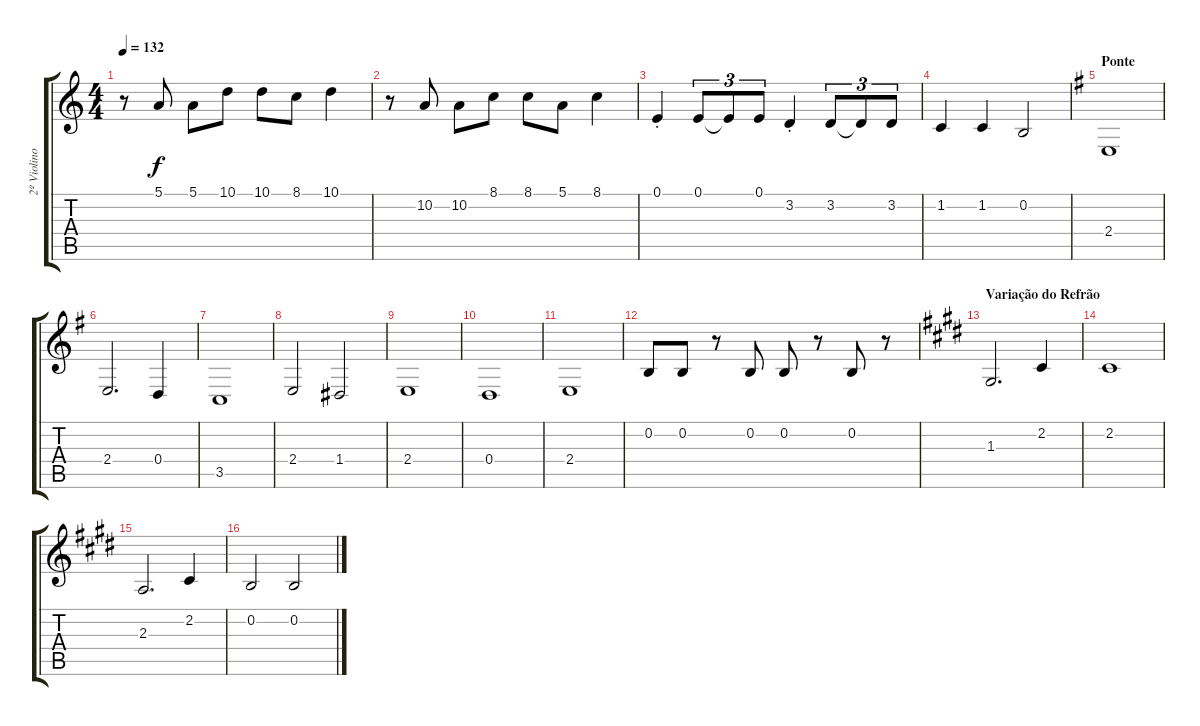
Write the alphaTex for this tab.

\track ("2º Violino" "2º Violino") {instrument violin}
\staff {score tabs}
\tuning (E4 B3 G3 D3 A2 E2) {hide}
\ts (4 4)
\tempo 132
\clef g2
\ks aminor
r.8{dy f} 5.1.8 5.1.8 10.1.8 10.1.8 8.1.8 10.1.4 |
r.8 10.2.8 10.2.8 8.1.8 8.1.8 5.1.8 8.1.4 |
0.1{st}.4 0.1.8{tu (3 2)} 0.1{t}.8{tu (3 2)} 0.1.8{tu (3 2)} 3.2{st}.4 3.2.8{tu (3 2)} 3.2{t}.8{tu (3 2)} 3.2.8{tu (3 2)} |
1.2.4 1.2.4 0.2.2 |
\section ("" "Ponte")
\ks eminor
2.4.1 |
2.4.2{d} 0.4.4 |
3.5.1 |
2.4.2 1.4.2 |
2.4.1 |
0.4.1 |
2.4.1 |
0.2.8 0.2.8 r.8 0.2.8 0.2.8 r.8 0.2.8 r.8 |
\section ("" "Variação do Refrão")
\ks c#minor
1.3.2{d} 2.2.4 |
2.2.1 |
2.3.2{d} 2.2.4 |
0.2.2 0.2.2
